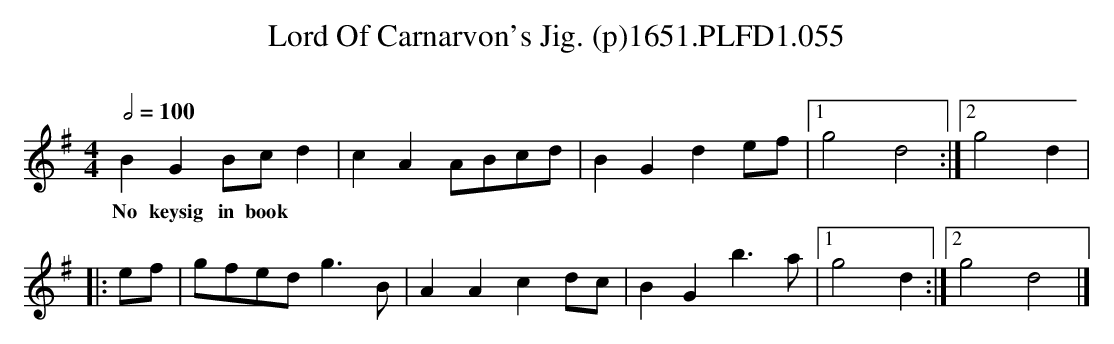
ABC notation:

X:1
T:Lord Of Carnarvon's Jig. (p)1651.PLFD1.055
M:4/4
L:1/4
Q:1/2=100
O:
K:G
BGB/c/d|cAA/B/c/d/|BGde/f/|1g2d2:|2g2d|
w:No keysig in book
|:e/f/|g/f/e/d/g>B|AAcd/c/|BGb>a|1g2d:|2g2d2|]
